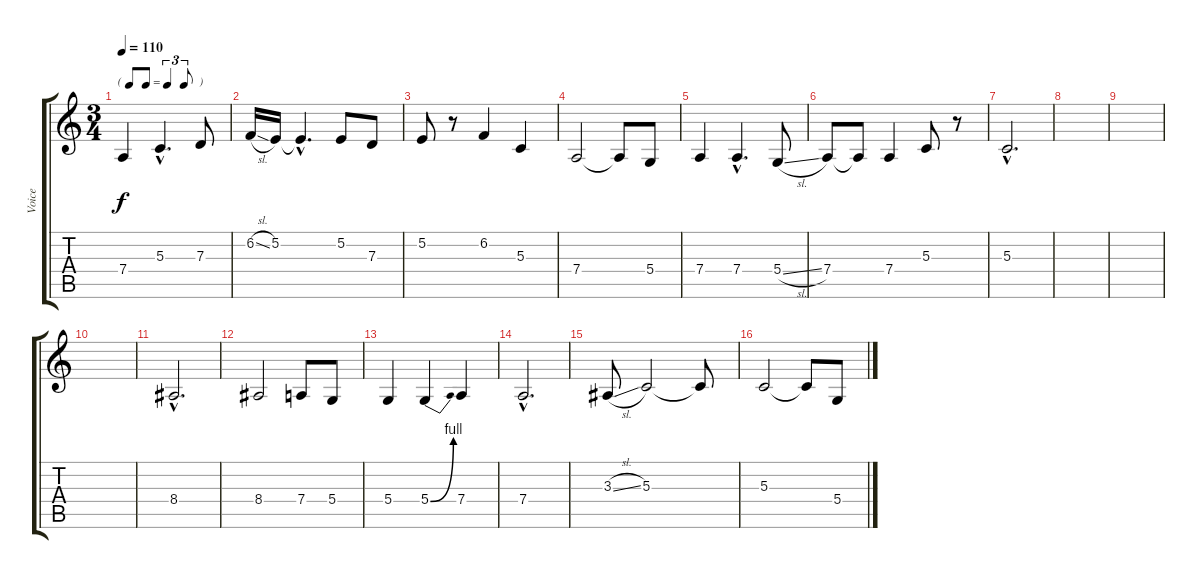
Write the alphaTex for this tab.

\track ("Voice" "Voice") {instrument lead6voice}
\staff {score tabs}
\tuning (E4 B3 G3 D3 A2 E2) {hide}
\ts (3 4)
\tf triplet8th
\tempo 110
\clef g2
\ks c
7.4.4{dy f} 5.3{hac}.4{d} 7.3.8 |
6.2{sl}.16 5.2.16 5.2{hac t}.4{d} 5.2.8 7.3.8 |
5.2.8 r.8 6.2.4 5.3.4 |
7.4.2 7.4{t}.8 5.4.8 |
7.4.4 7.4{hac}.4{d} 5.4{sl}.8 |
7.4.8 7.4{t}.8 7.4.4 5.3.8 r.8 |
5.3{hac}.2{d} |
|
|
|
8.4{hac}.2{d} |
8.4.2 7.4.8 5.4.8 |
5.4.4 5.4{be (bend 0 0 60 4)}.4 7.4.4 |
7.4{hac}.2{d} |
3.3{sl}.8 5.3.2 5.3{t}.8 |
5.3.2 5.3{t}.8 5.4.8
